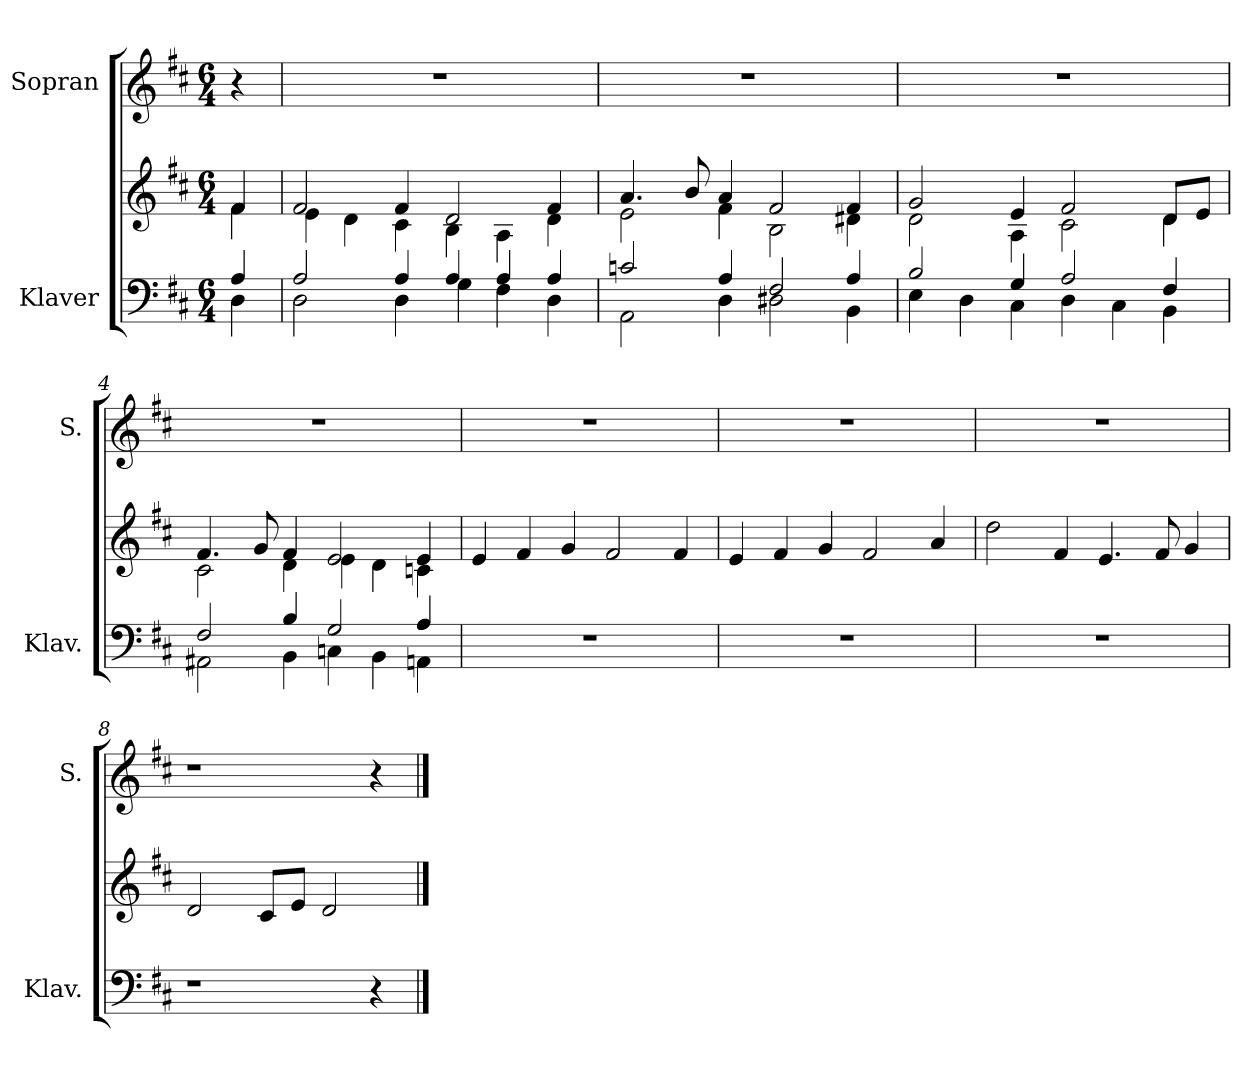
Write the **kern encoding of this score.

**kern	**kern	**kern
*part2	*part2	*part1
*staff3	*staff2	*staff1
*I"Klaver	*	*I"Sopran
*I'Klav.	*	*I'S.
*clefF4	*clefG2	*clefG2
*k[f#c#]	*k[f#c#]	*k[f#c#]
*M6/4	*M6/4	*M6/4
=	=	=
*^	*^	*
4A/	4D\	4f#/	4f#\	4r
=1	=1	=1	=1	=1
2A/	2D\	2f#/	4e\	1.r
.	.	.	4d\	.
4A/	4D\	4f#/	4c#\	.
4A/	4G\	2d/	4B\	.
4A/	4F#\	.	4A\	.
4A/	4D\	4f#/	4d\	.
=2	=2	=2	=2	=2
2cn/	2AA\	4.a/	2e\	1.r
.	.	8b/	.	.
4A/	4D\	4a/	4f#\	.
2F#/	2D#X\	2f#/	2B\	.
4A/	4BB\	4f#/	4d#X\	.
=3	=3	=3	=3	=3
2B/	4E\	2g/	2d\	1.r
.	4D\	.	.	.
4G/	4C#\	4e/	4A\	.
2A/	4D\	2f#/	2c#\	.
.	4C#\	.	.	.
4F#/	4BB\	8d/L	4d\	.
.	.	8e/J	.	.
=4	=4	=4	=4	=4
2F#/	2AA#X\	4.f#/	2c#\	1.r
.	.	8g/	.	.
4B/	4BB\	4f#/	4d\	.
2G/	4Cn\	2e/	4e\	.
.	4BB\	.	4d\	.
4A/	4AAn\	4e/	4cn\	.
*v	*v	*	*	*
*	*v	*v	*
!!LO:LB:g=z
=5	=5	=5
1.r	4e/	1.r
.	4f#/	.
.	4g/	.
.	2f#/	.
.	4f#/	.
=6	=6	=6
1.r	4e/	1.r
.	4f#/	.
.	4g/	.
.	2f#/	.
.	4a/	.
=7	=7	=7
1.r	2dd\	1.r
.	4f#/	.
.	4.e/	.
.	8f#/	.
.	4g/	.
=8	=8	=8
1r	2d/	1r
.	8c#/L	.
.	8e/J	.
.	2d/	.
4r	.	4r
==	==	==
*-	*-	*-
